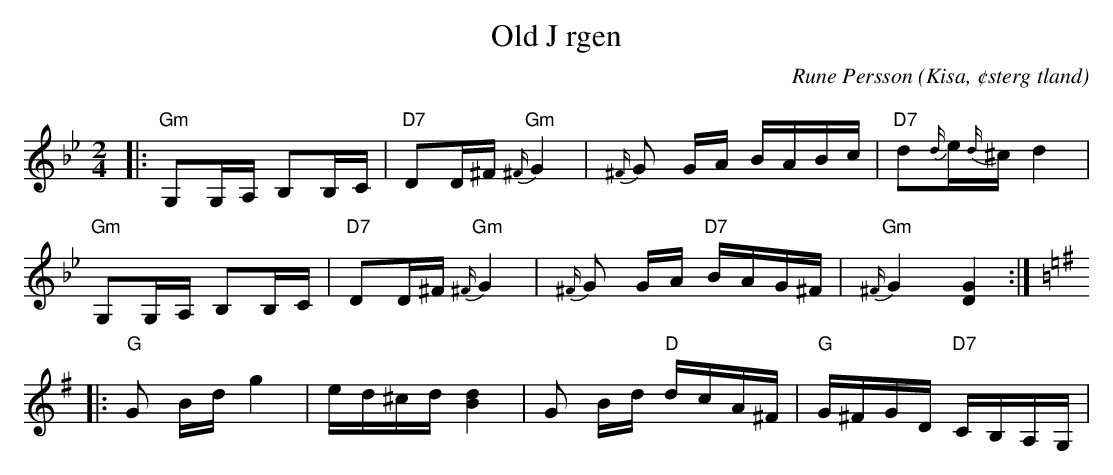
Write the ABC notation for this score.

X:1
T:Old J rgen
C:Rune Persson
O:Kisa, ¢sterg tland
Q:60
M:2/4
L:1/8
K:Gm
|:"Gm"G,G,/A,/ B,B,/C/|"D7"DD/^F/ "Gm"{^F/}G2|{^F/}G G/A/ B/A/B/c/|"D7"d{d/}e/{d/}^c/ d2|
"Gm"G,G,/A,/ B,B,/C/|"D7"DD/^F/ "Gm"{^F/}G2|{^F/}G G/A/"D7" B/A/G/^F/|"Gm"{^F/}G2 [DG]2:|
[K:G]|:"G"G B/d/ g2|e/d/^c/d/ [dB]2|G B/d/ "D"d/c/A/^F/|"G"G/^F/G/D/ "D7"C/B,/A,/G,/|
